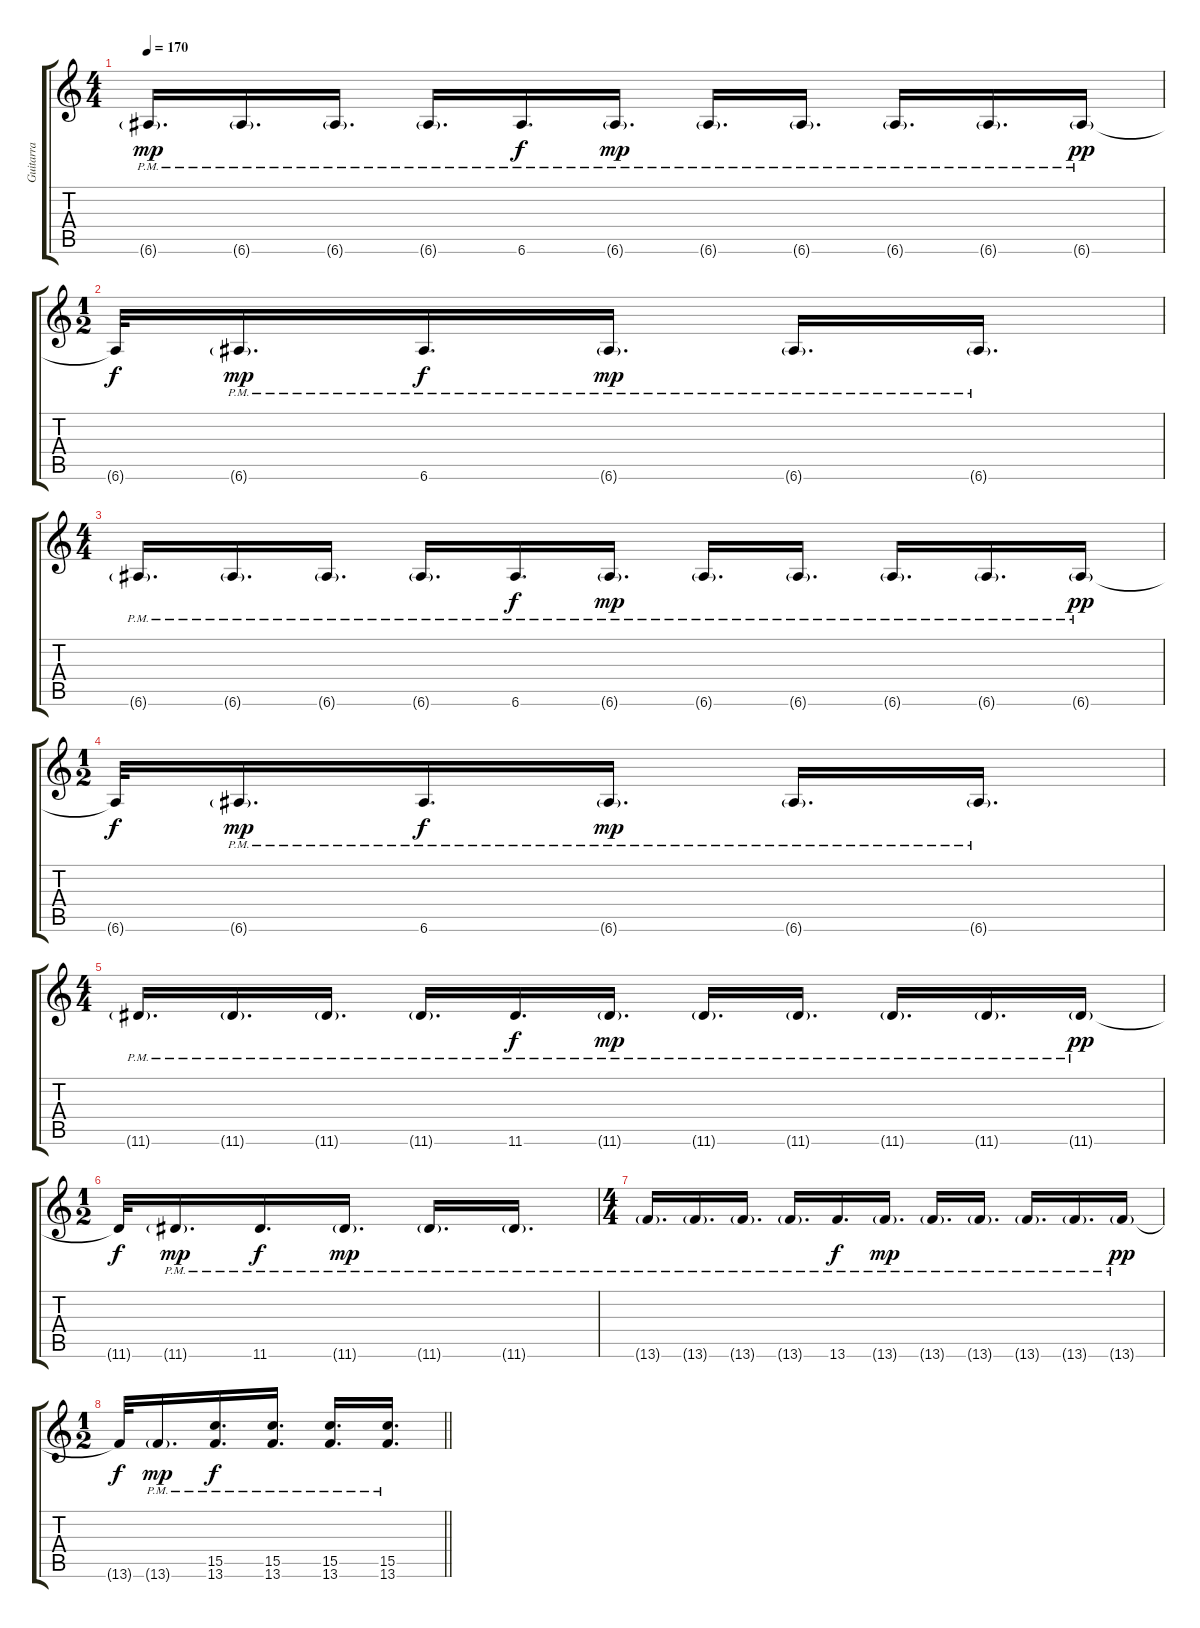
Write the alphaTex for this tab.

\track ("Guitarra" "Guitarra") {instrument overdrivenguitar}
\staff {score tabs}
\tuning (E4 B3 G3 D3 A2 E2) {hide}
\ts (4 4)
\tempo 170
\clef g2
\ks c
6.6{g pm}.16{d dy mp} 6.6{g pm}.16{d} 6.6{g pm}.16{d} 6.6{g pm}.16{d} 6.6{pm}.16{d dy f} 6.6{g pm}.16{d dy mp} 6.6{g pm}.16{d} 6.6{g pm}.16{d} 6.6{g pm}.16{d} 6.6{g pm}.16{d} 6.6{g pm}.16{dy pp} |
\ts (1 2)
6.6{t}.32{dy f} 6.6{g pm}.16{d dy mp} 6.6{pm}.16{d dy f} 6.6{g pm}.16{d dy mp} 6.6{g pm}.16{d} 6.6{g pm}.16{d} |
\ts (4 4)
6.6{g pm}.16{d} 6.6{g pm}.16{d} 6.6{g pm}.16{d} 6.6{g pm}.16{d} 6.6{pm}.16{d dy f} 6.6{g pm}.16{d dy mp} 6.6{g pm}.16{d} 6.6{g pm}.16{d} 6.6{g pm}.16{d} 6.6{g pm}.16{d} 6.6{g pm}.16{dy pp} |
\ts (1 2)
6.6{t}.32{dy f} 6.6{g pm}.16{d dy mp} 6.6{pm}.16{d dy f} 6.6{g pm}.16{d dy mp} 6.6{g pm}.16{d} 6.6{g pm}.16{d} |
\ts (4 4)
11.6{g pm}.16{d} 11.6{g pm}.16{d} 11.6{g pm}.16{d} 11.6{g pm}.16{d} 11.6{pm}.16{d dy f} 11.6{g pm}.16{d dy mp} 11.6{g pm}.16{d} 11.6{g pm}.16{d} 11.6{g pm}.16{d} 11.6{g pm}.16{d} 11.6{g pm}.16{dy pp} |
\ts (1 2)
11.6{t}.32{dy f} 11.6{g pm}.16{d dy mp} 11.6{pm}.16{d dy f} 11.6{g pm}.16{d dy mp} 11.6{g pm}.16{d} 11.6{g pm}.16{d} |
\ts (4 4)
13.6{g pm}.16{d} 13.6{g pm}.16{d} 13.6{g pm}.16{d} 13.6{g pm}.16{d} 13.6{pm}.16{d dy f} 13.6{g pm}.16{d dy mp} 13.6{g pm}.16{d} 13.6{g pm}.16{d} 13.6{g pm}.16{d} 13.6{g pm}.16{d} 13.6{g pm}.16{dy pp} |
\ts (1 2)
\barLineRight lightlight
13.6{t}.32{dy f} 13.6{g pm}.16{d dy mp} (15.5 13.6{pm}).16{d dy f} (15.5 13.6{pm}).16{d} (15.5 13.6{pm}).16{d} (15.5 13.6{pm}).16{d}
